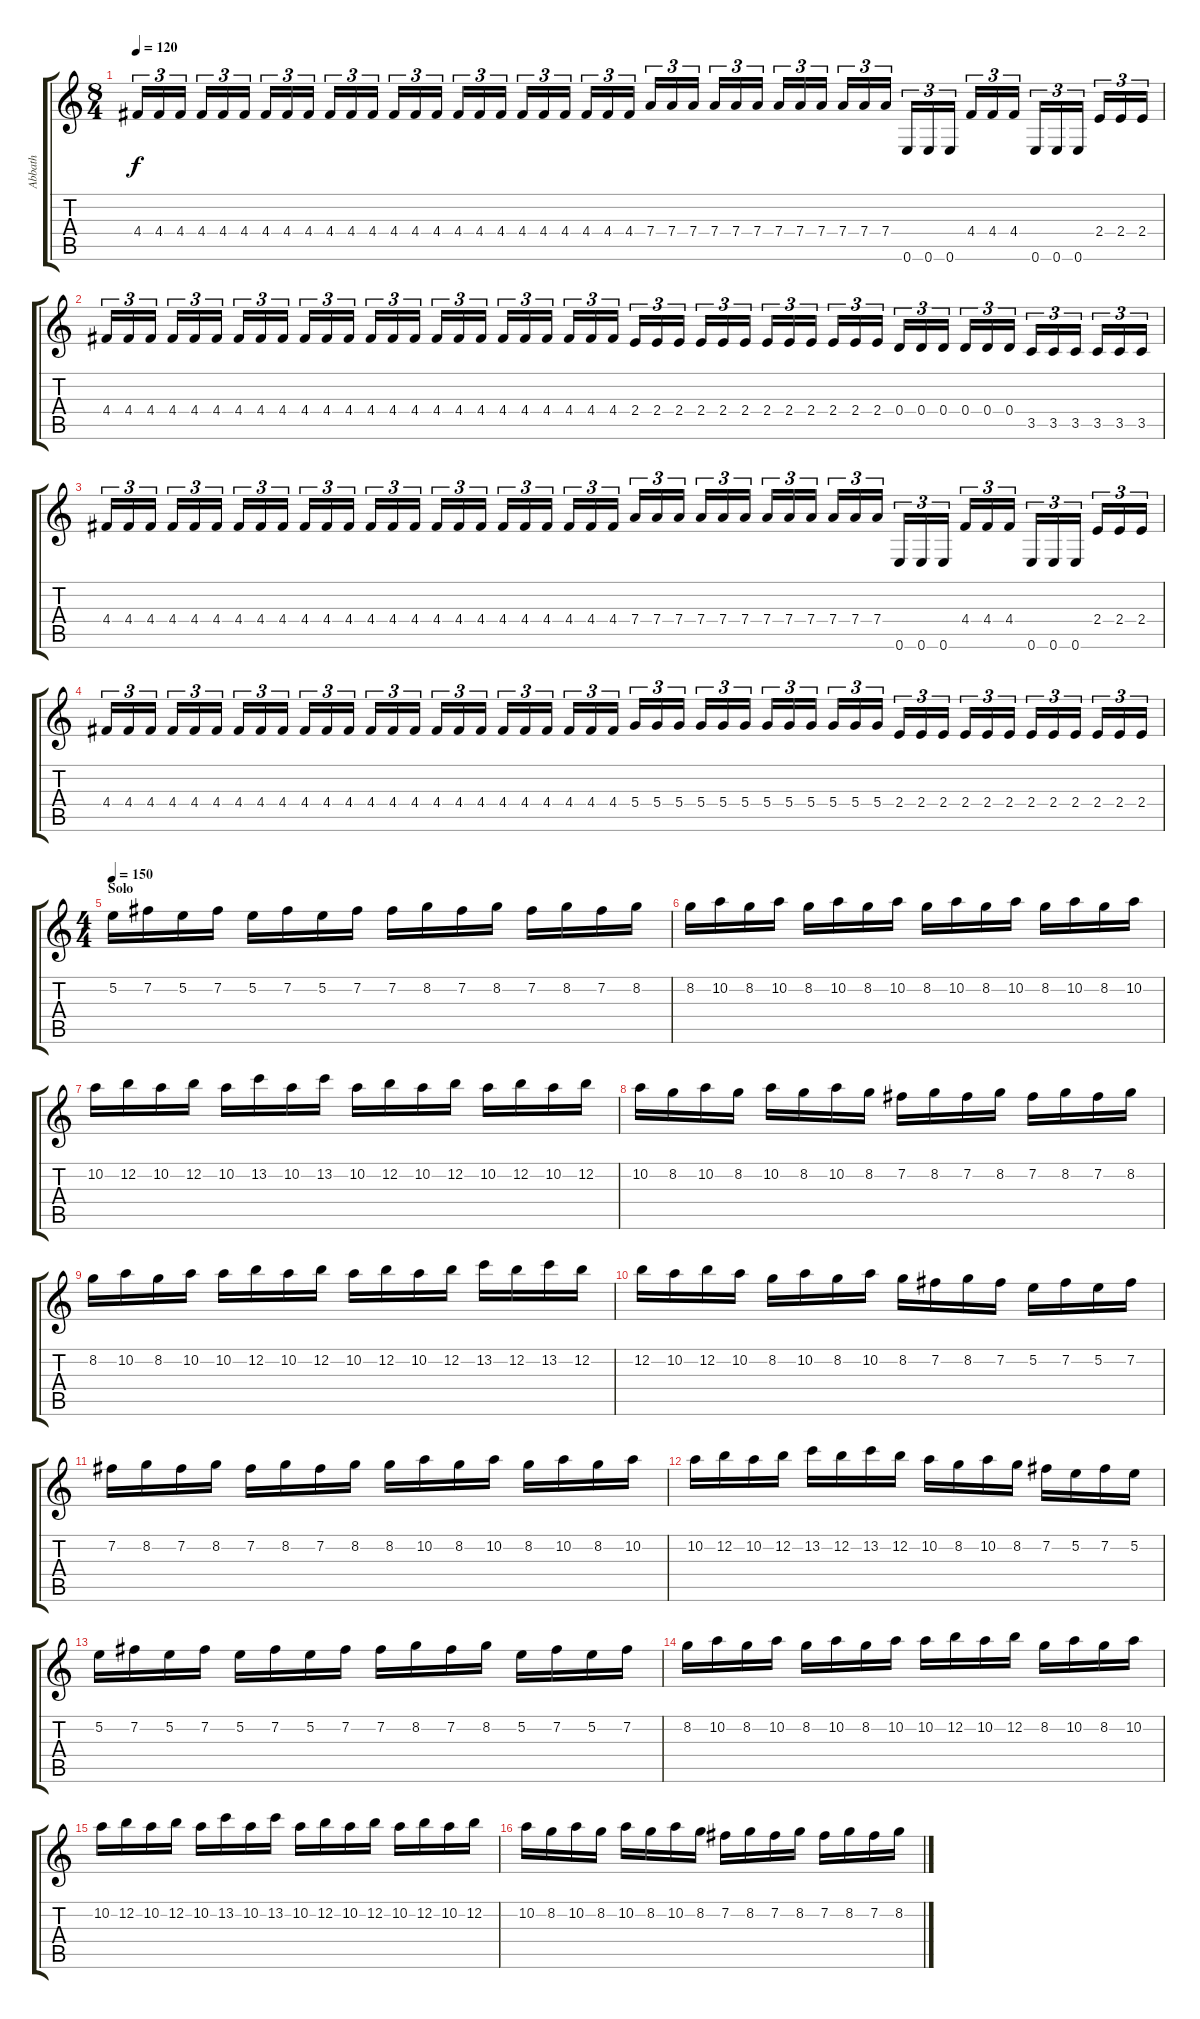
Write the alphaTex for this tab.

\track ("Abbath" "Abbath") {instrument distortionguitar}
\staff {score tabs}
\tuning (E4 B3 G3 D3 A2 E2) {hide}
\ts (8 4)
\tempo 120
\clef g2
\ks c
4.4.16{tu (3 2) dy f} 4.4.16{tu (3 2)} 4.4.16{tu (3 2)} 4.4.16{tu (3 2)} 4.4.16{tu (3 2)} 4.4.16{tu (3 2)} 4.4.16{tu (3 2)} 4.4.16{tu (3 2)} 4.4.16{tu (3 2)} 4.4.16{tu (3 2)} 4.4.16{tu (3 2)} 4.4.16{tu (3 2)} 4.4.16{tu (3 2)} 4.4.16{tu (3 2)} 4.4.16{tu (3 2)} 4.4.16{tu (3 2)} 4.4.16{tu (3 2)} 4.4.16{tu (3 2)} 4.4.16{tu (3 2)} 4.4.16{tu (3 2)} 4.4.16{tu (3 2)} 4.4.16{tu (3 2)} 4.4.16{tu (3 2)} 4.4.16{tu (3 2)} 7.4.16{tu (3 2)} 7.4.16{tu (3 2)} 7.4.16{tu (3 2)} 7.4.16{tu (3 2)} 7.4.16{tu (3 2)} 7.4.16{tu (3 2)} 7.4.16{tu (3 2)} 7.4.16{tu (3 2)} 7.4.16{tu (3 2)} 7.4.16{tu (3 2)} 7.4.16{tu (3 2)} 7.4.16{tu (3 2)} 0.6.16{tu (3 2)} 0.6.16{tu (3 2)} 0.6.16{tu (3 2)} 4.4.16{tu (3 2)} 4.4.16{tu (3 2)} 4.4.16{tu (3 2)} 0.6.16{tu (3 2)} 0.6.16{tu (3 2)} 0.6.16{tu (3 2)} 2.4.16{tu (3 2)} 2.4.16{tu (3 2)} 2.4.16{tu (3 2)} |
4.4.16{tu (3 2)} 4.4.16{tu (3 2)} 4.4.16{tu (3 2)} 4.4.16{tu (3 2)} 4.4.16{tu (3 2)} 4.4.16{tu (3 2)} 4.4.16{tu (3 2)} 4.4.16{tu (3 2)} 4.4.16{tu (3 2)} 4.4.16{tu (3 2)} 4.4.16{tu (3 2)} 4.4.16{tu (3 2)} 4.4.16{tu (3 2)} 4.4.16{tu (3 2)} 4.4.16{tu (3 2)} 4.4.16{tu (3 2)} 4.4.16{tu (3 2)} 4.4.16{tu (3 2)} 4.4.16{tu (3 2)} 4.4.16{tu (3 2)} 4.4.16{tu (3 2)} 4.4.16{tu (3 2)} 4.4.16{tu (3 2)} 4.4.16{tu (3 2)} 2.4.16{tu (3 2)} 2.4.16{tu (3 2)} 2.4.16{tu (3 2)} 2.4.16{tu (3 2)} 2.4.16{tu (3 2)} 2.4.16{tu (3 2)} 2.4.16{tu (3 2)} 2.4.16{tu (3 2)} 2.4.16{tu (3 2)} 2.4.16{tu (3 2)} 2.4.16{tu (3 2)} 2.4.16{tu (3 2)} 0.4.16{tu (3 2)} 0.4.16{tu (3 2)} 0.4.16{tu (3 2)} 0.4.16{tu (3 2)} 0.4.16{tu (3 2)} 0.4.16{tu (3 2)} 3.5.16{tu (3 2)} 3.5.16{tu (3 2)} 3.5.16{tu (3 2)} 3.5.16{tu (3 2)} 3.5.16{tu (3 2)} 3.5.16{tu (3 2)} |
4.4.16{tu (3 2)} 4.4.16{tu (3 2)} 4.4.16{tu (3 2)} 4.4.16{tu (3 2)} 4.4.16{tu (3 2)} 4.4.16{tu (3 2)} 4.4.16{tu (3 2)} 4.4.16{tu (3 2)} 4.4.16{tu (3 2)} 4.4.16{tu (3 2)} 4.4.16{tu (3 2)} 4.4.16{tu (3 2)} 4.4.16{tu (3 2)} 4.4.16{tu (3 2)} 4.4.16{tu (3 2)} 4.4.16{tu (3 2)} 4.4.16{tu (3 2)} 4.4.16{tu (3 2)} 4.4.16{tu (3 2)} 4.4.16{tu (3 2)} 4.4.16{tu (3 2)} 4.4.16{tu (3 2)} 4.4.16{tu (3 2)} 4.4.16{tu (3 2)} 7.4.16{tu (3 2)} 7.4.16{tu (3 2)} 7.4.16{tu (3 2)} 7.4.16{tu (3 2)} 7.4.16{tu (3 2)} 7.4.16{tu (3 2)} 7.4.16{tu (3 2)} 7.4.16{tu (3 2)} 7.4.16{tu (3 2)} 7.4.16{tu (3 2)} 7.4.16{tu (3 2)} 7.4.16{tu (3 2)} 0.6.16{tu (3 2)} 0.6.16{tu (3 2)} 0.6.16{tu (3 2)} 4.4.16{tu (3 2)} 4.4.16{tu (3 2)} 4.4.16{tu (3 2)} 0.6.16{tu (3 2)} 0.6.16{tu (3 2)} 0.6.16{tu (3 2)} 2.4.16{tu (3 2)} 2.4.16{tu (3 2)} 2.4.16{tu (3 2)} |
4.4.16{tu (3 2)} 4.4.16{tu (3 2)} 4.4.16{tu (3 2)} 4.4.16{tu (3 2)} 4.4.16{tu (3 2)} 4.4.16{tu (3 2)} 4.4.16{tu (3 2)} 4.4.16{tu (3 2)} 4.4.16{tu (3 2)} 4.4.16{tu (3 2)} 4.4.16{tu (3 2)} 4.4.16{tu (3 2)} 4.4.16{tu (3 2)} 4.4.16{tu (3 2)} 4.4.16{tu (3 2)} 4.4.16{tu (3 2)} 4.4.16{tu (3 2)} 4.4.16{tu (3 2)} 4.4.16{tu (3 2)} 4.4.16{tu (3 2)} 4.4.16{tu (3 2)} 4.4.16{tu (3 2)} 4.4.16{tu (3 2)} 4.4.16{tu (3 2)} 5.4.16{tu (3 2)} 5.4.16{tu (3 2)} 5.4.16{tu (3 2)} 5.4.16{tu (3 2)} 5.4.16{tu (3 2)} 5.4.16{tu (3 2)} 5.4.16{tu (3 2)} 5.4.16{tu (3 2)} 5.4.16{tu (3 2)} 5.4.16{tu (3 2)} 5.4.16{tu (3 2)} 5.4.16{tu (3 2)} 2.4.16{tu (3 2)} 2.4.16{tu (3 2)} 2.4.16{tu (3 2)} 2.4.16{tu (3 2)} 2.4.16{tu (3 2)} 2.4.16{tu (3 2)} 2.4.16{tu (3 2)} 2.4.16{tu (3 2)} 2.4.16{tu (3 2)} 2.4.16{tu (3 2)} 2.4.16{tu (3 2)} 2.4.16{tu (3 2)} |
\ts (4 4)
\section ("" "Solo ")
\tempo 150
5.2.16 7.2.16 5.2.16 7.2.16 5.2.16 7.2.16 5.2.16 7.2.16 7.2.16 8.2.16 7.2.16 8.2.16 7.2.16 8.2.16 7.2.16 8.2.16 |
8.2.16 10.2.16 8.2.16 10.2.16 8.2.16 10.2.16 8.2.16 10.2.16 8.2.16 10.2.16 8.2.16 10.2.16 8.2.16 10.2.16 8.2.16 10.2.16 |
10.2.16 12.2.16 10.2.16 12.2.16 10.2.16 13.2.16 10.2.16 13.2.16 10.2.16 12.2.16 10.2.16 12.2.16 10.2.16 12.2.16 10.2.16 12.2.16 |
10.2.16 8.2.16 10.2.16 8.2.16 10.2.16 8.2.16 10.2.16 8.2.16 7.2.16 8.2.16 7.2.16 8.2.16 7.2.16 8.2.16 7.2.16 8.2.16 |
8.2.16 10.2.16 8.2.16 10.2.16 10.2.16 12.2.16 10.2.16 12.2.16 10.2.16 12.2.16 10.2.16 12.2.16 13.2.16 12.2.16 13.2.16 12.2.16 |
12.2.16 10.2.16 12.2.16 10.2.16 8.2.16 10.2.16 8.2.16 10.2.16 8.2.16 7.2.16 8.2.16 7.2.16 5.2.16 7.2.16 5.2.16 7.2.16 |
7.2.16 8.2.16 7.2.16 8.2.16 7.2.16 8.2.16 7.2.16 8.2.16 8.2.16 10.2.16 8.2.16 10.2.16 8.2.16 10.2.16 8.2.16 10.2.16 |
10.2.16 12.2.16 10.2.16 12.2.16 13.2.16 12.2.16 13.2.16 12.2.16 10.2.16 8.2.16 10.2.16 8.2.16 7.2.16 5.2.16 7.2.16 5.2.16 |
5.2.16 7.2.16 5.2.16 7.2.16 5.2.16 7.2.16 5.2.16 7.2.16 7.2.16 8.2.16 7.2.16 8.2.16 5.2.16 7.2.16 5.2.16 7.2.16 |
8.2.16 10.2.16 8.2.16 10.2.16 8.2.16 10.2.16 8.2.16 10.2.16 10.2.16 12.2.16 10.2.16 12.2.16 8.2.16 10.2.16 8.2.16 10.2.16 |
10.2.16 12.2.16 10.2.16 12.2.16 10.2.16 13.2.16 10.2.16 13.2.16 10.2.16 12.2.16 10.2.16 12.2.16 10.2.16 12.2.16 10.2.16 12.2.16 |
10.2.16 8.2.16 10.2.16 8.2.16 10.2.16 8.2.16 10.2.16 8.2.16 7.2.16 8.2.16 7.2.16 8.2.16 7.2.16 8.2.16 7.2.16 8.2.16
